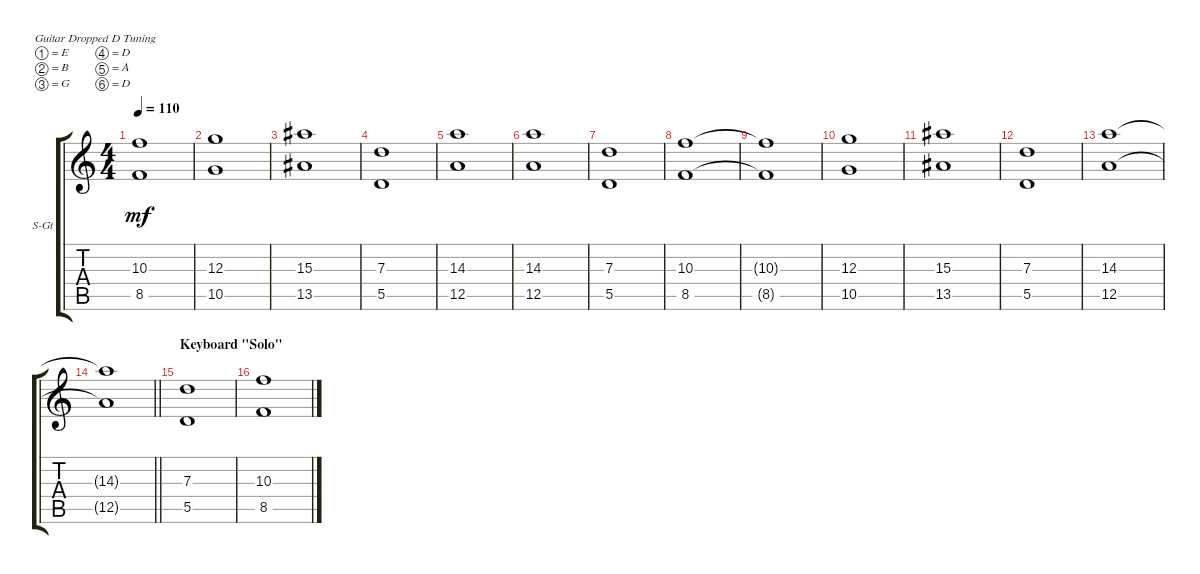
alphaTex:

\bracketExtendMode groupsimilarinstruments
\firstSystemTrackNameOrientation horizontal
\otherSystemsTrackNameOrientation horizontal
\track ("Keyboard 1" "S-Gt") {instrument fx1rain}
\staff {score tabs}
\tuning (E4 B3 G3 D3 A2 D2)
\displaytranspose 12
\ts (4 4)
\tempo 110
\clef g2
\ks c
(10.3{t} 8.5{t}).1{dy mf} |
(12.3 10.5).1 |
(15.3 13.5).1 |
(7.3 5.5).1 |
(14.3 12.5).1 |
(14.3 12.5).1 |
(7.3 5.5).1 |
(10.3 8.5).1 |
(10.3{t} 8.5{t}).1 |
(12.3 10.5).1 |
(15.3 13.5).1 |
(7.3 5.5).1 |
(14.3 12.5).1 |
\barLineRight lightlight
(14.3{t} 12.5{t}).1 |
\section ("" "Keyboard \"Solo\"")
(7.3 5.5).1 |
(10.3 8.5).1
